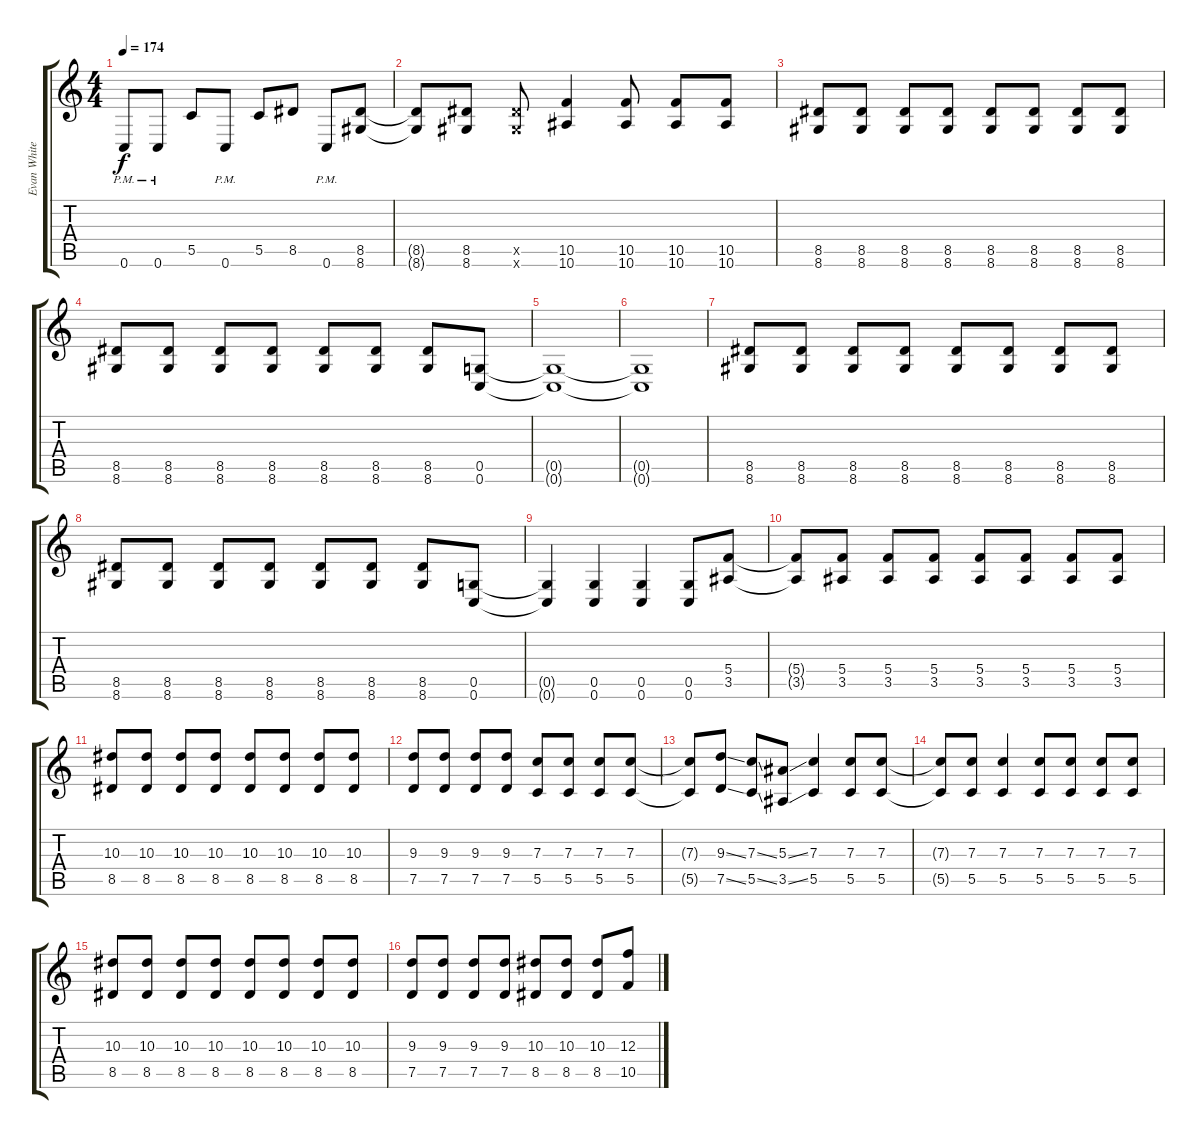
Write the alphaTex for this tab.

\track ("Evan White (Guitar 2001-2003)" "Evan White") {instrument distortionguitar}
\staff {score tabs}
\tuning (D4 A3 F3 C3 G2 C2) {hide}
\ts (4 4)
\tempo 174
\clef g2
\ks c
0.6{pm}.8{dy f} 0.6{pm}.8 5.5.8 0.6{pm}.8 5.5.8 8.5.8 0.6{pm}.8 (8.5 8.6).8 |
(8.5{t} 8.6{t}).8 (8.5 8.6).8 (8.5{x} 8.6{x}).8 (10.5 10.6).4{volume 16} (10.5 10.6).8 (10.5 10.6).8 (10.5 10.6).8 |
(8.5 8.6).8 (8.5 8.6).8 (8.5 8.6).8 (8.5 8.6).8 (8.5 8.6).8 (8.5 8.6).8 (8.5 8.6).8 (8.5 8.6).8 |
(8.5 8.6).8 (8.5 8.6).8 (8.5 8.6).8 (8.5 8.6).8 (8.5 8.6).8 (8.5 8.6).8 (8.5 8.6).8 (0.5 0.6).8 |
(0.5{t} 0.6{t}).1 |
(0.5{t} 0.6{t}).1 |
(8.5 8.6).8 (8.5 8.6).8 (8.5 8.6).8 (8.5 8.6).8 (8.5 8.6).8 (8.5 8.6).8 (8.5 8.6).8 (8.5 8.6).8 |
(8.5 8.6).8 (8.5 8.6).8 (8.5 8.6).8 (8.5 8.6).8 (8.5 8.6).8 (8.5 8.6).8 (8.5 8.6).8 (0.5 0.6).8 |
(0.5{t} 0.6{t}).4 (0.5 0.6).4 (0.5 0.6).4 (0.5 0.6).8 (5.4 3.5).8 |
(5.4{t} 3.5{t}).8 (5.4 3.5).8 (5.4 3.5).8 (5.4 3.5).8 (5.4 3.5).8 (5.4 3.5).8 (5.4 3.5).8 (5.4 3.5).8 |
(10.3 8.5).8 (10.3 8.5).8 (10.3 8.5).8 (10.3 8.5).8 (10.3 8.5).8 (10.3 8.5).8 (10.3 8.5).8 (10.3 8.5).8 |
(9.3 7.5).8 (9.3 7.5).8 (9.3 7.5).8 (9.3 7.5).8 (7.3 5.5).8 (7.3 5.5).8 (7.3 5.5).8 (7.3 5.5).8 |
(7.3{t} 5.5{t}).8 (9.3{ss} 7.5{ss}).8 (7.3{ss} 5.5{ss}).8 (5.3{ss} 3.5{ss}).8 (7.3 5.5).4 (7.3 5.5).8 (7.3 5.5).8 |
(7.3{t} 5.5{t}).8 (7.3 5.5).8 (7.3 5.5).4 (7.3 5.5).8 (7.3 5.5).8 (7.3 5.5).8 (7.3 5.5).8 |
(10.3 8.5).8 (10.3 8.5).8 (10.3 8.5).8 (10.3 8.5).8 (10.3 8.5).8 (10.3 8.5).8 (10.3 8.5).8 (10.3 8.5).8 |
(9.3 7.5).8 (9.3 7.5).8 (9.3 7.5).8 (9.3 7.5).8 (10.3 8.5).8 (10.3 8.5).8 (10.3 8.5).8 (12.3 10.5).8
